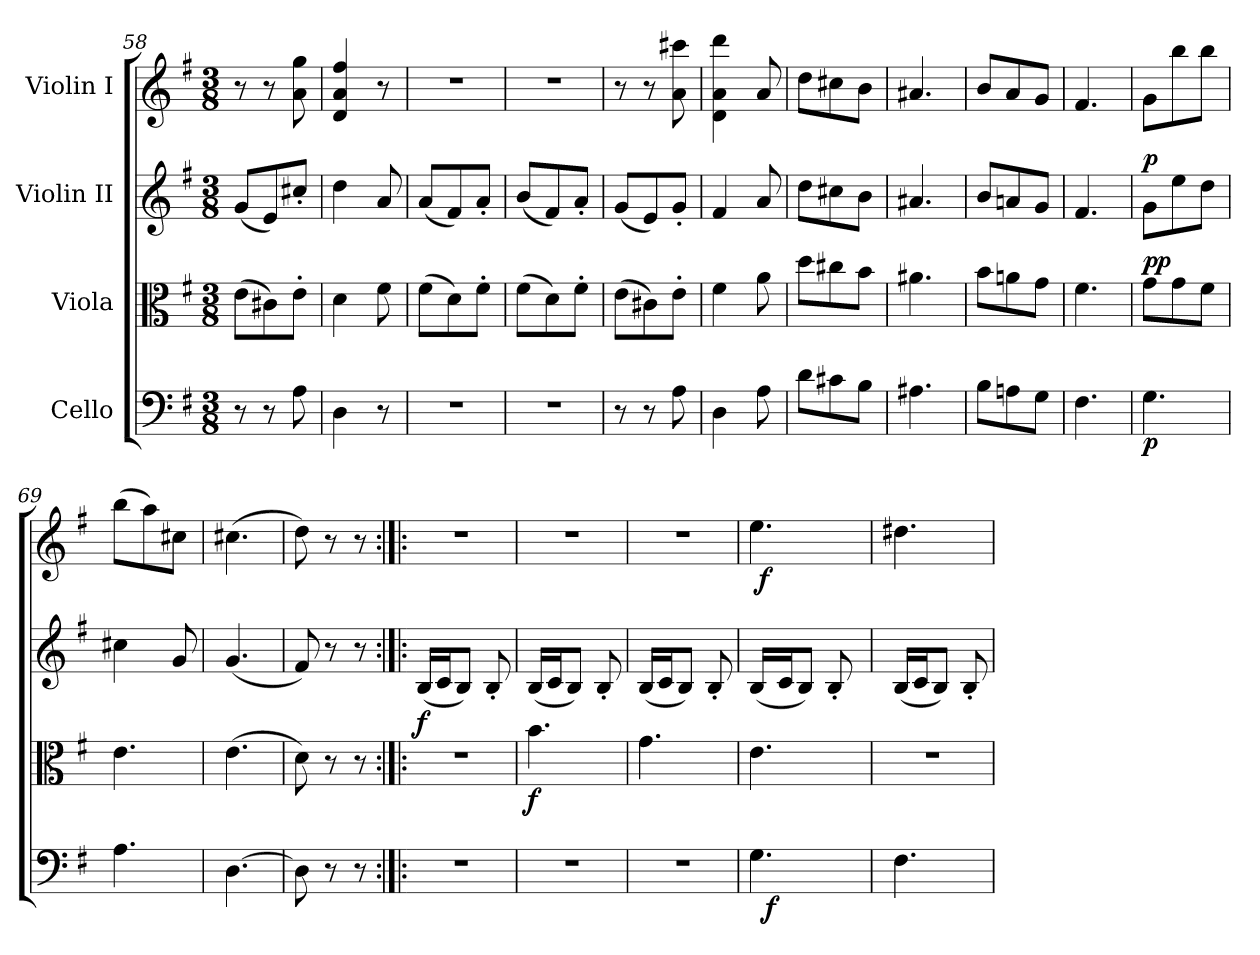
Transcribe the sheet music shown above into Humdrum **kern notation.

**kern	**dynam	**kern	**dynam	**kern	**dynam	**kern	**dynam
*part4	*part4	*part3	*part3	*part2	*part2	*part1	*part1
*staff4	*staff4	*staff3	*staff3	*staff2	*staff2	*staff1	*staff1
*I"Cello	*	*I"Viola	*	*I"Violin II	*	*I"Violin I	*
*clefF4	*	*clefC3	*	*clefG2	*	*clefG2	*
*k[f#]	*	*k[f#]	*	*k[f#]	*	*k[f#]	*
*G:	*	*G:	*	*G:	*	*G:	*
*M3/8	*	*M3/8	*	*M3/8	*	*M3/8	*
=58	=58	=58	=58	=58	=58	=58	=58
8r	.	(>8e\L	.	(<8g/L	.	8r	.
8r	.	8c#X\)	.	8e/)	.	8r	.
8A\	.	8e'>\J	.	8cc#X'</J	.	8a\ 8gg\	.
=59	=59	=59	=59	=59	=59	=59	=59
4D\	.	4d\	.	4dd\	.	4d/ 4a/ 4ff#/	.
8r	.	8f#\	.	8a/	.	8r	.
!!LO:LB:g=z
=60	=60	=60	=60	=60	=60	=60	=60
4.r	.	(>8f#\L	.	(<8a/L	.	4.r	.
.	.	8d\)	.	8f#/)	.	.	.
.	.	8f#'>\J	.	8a'</J	.	.	.
=61	=61	=61	=61	=61	=61	=61	=61
4.r	.	(>8f#\L	.	(<8b/L	.	4.r	.
.	.	8d\)	.	8f#/)	.	.	.
.	.	8f#'>\J	.	8a'</J	.	.	.
=62	=62	=62	=62	=62	=62	=62	=62
8r	.	(>8e\L	.	(<8g/L	.	8r	.
8r	.	8c#X\)	.	8e/)	.	8r	.
8A\	.	8e'>\J	.	8g'</J	.	8a\ 8ccc#X\	.
=63	=63	=63	=63	=63	=63	=63	=63
4D\	.	4f#\	.	4f#/	.	4d\ 4a\ 4ddd\	.
8A\	.	8a\	.	8a/	.	8a/	.
=64	=64	=64	=64	=64	=64	=64	=64
8d\L	.	8dd\L	.	8dd\L	.	8dd\L	.
8c#X\	.	8cc#X\	.	8cc#X\	.	8cc#X\	.
8B\J	.	8b\J	.	8b\J	.	8b\J	.
=65	=65	=65	=65	=65	=65	=65	=65
4.A#X\	.	4.a#X\	.	4.a#X/	.	4.a#X/	.
!!LO:PB:g=z
=66	=66	=66	=66	=66	=66	=66	=66
8B\L	.	8b\L	.	8b/L	.	8b/L	.
8An\	.	8an\	.	8an/	.	8a/	.
8G\J	.	8g\J	.	8g/J	.	8g/J	.
=67	=67	=67	=67	=67	=67	=67	=67
4.F#\	.	4.f#\	.	4.f#/	.	4.f#/	.
=68	=68	=68	=68	=68	=68	=68	=68
!	!LO:DY:b	!	!LO:DY:a	!	!	!	!
!	!	!	!LO:DY:n=1:b	!	!LO:DY:a	!	!
4.G\	p	8g\L	p p	8g\L	p	8g\L	.
.	.	8g\	.	8ee\	.	8bb\	.
.	.	8f#\J	.	8dd\J	.	8bb\J	.
=69	=69	=69	=69	=69	=69	=69	=69
4.A\	.	4.e\	.	4cc#X\	.	(>8bb\L	.
.	.	.	.	.	.	8aa\)	.
.	.	.	.	8g/	.	8cc#X\J	.
=70	=70	=70	=70	=70	=70	=70	=70
[4.D\	.	(>4.e\	.	(<4.g/	.	(>4.cc#X\	.
=71	=71	=71	=71	=71	=71	=71	=71
8D\]	.	8d\)	.	8f#/)	.	8dd\)	.
8r	.	8r	.	8r	.	8r	.
8r	.	8r	.	8r	.	8r	.
!!LO:LB:g=z
=72:|!|:	=72:|!|:	=72:|!|:	=72:|!|:	=72:|!|:	=72:|!|:	=72:|!|:	=72:|!|:
!	!	!	!LO:DY:a	!	!	!	!
4.r	.	4.r	f	(<16B/LL	.	4.r	.
.	.	.	.	16c/J	.	.	.
.	.	.	.	8B/J)	.	.	.
.	.	.	.	8B'</	.	.	.
=73	=73	=73	=73	=73	=73	=73	=73
!	!	!	!LO:DY:b	!	!	!	!
4.r	.	4.b\	f	(<16B/LL	.	4.r	.
.	.	.	.	16c/J	.	.	.
.	.	.	.	8B/J)	.	.	.
.	.	.	.	8B'</	.	.	.
=74	=74	=74	=74	=74	=74	=74	=74
4.r	.	4.g\	.	(<16B/LL	.	4.r	.
.	.	.	.	16c/J	.	.	.
.	.	.	.	8B/J)	.	.	.
.	.	.	.	8B'</	.	.	.
=75	=75	=75	=75	=75	=75	=75	=75
*^	*	*	*	*	*	*^	*
4.G\	32ryy	.	4.e\	.	(<16B/LL	.	4.ee\	48ryy	.
!	!	!	!	!	!	!	!	!	!LO:DY:b
.	.	.	.	.	.	.	.	3ryy	f
!	!	!LO:DY:b	!	!	!	!	!	!	!
.	4ryy	f	.	.	.	.	.	.	.
.	.	.	.	.	16c/J	.	.	.	.
.	.	.	.	.	8B/J)	.	.	.	.
.	.	.	.	.	8B'</	.	.	.	.
.	16.ryy	.	.	.	.	.	.	.	.
.	.	.	.	.	.	.	.	48ryy	.
*v	*v	*	*	*	*	*	*v	*v	*
=76	=76	=76	=76	=76	=76	=76	=76
4.F#\	.	4.r	.	(<16B/LL	.	4.dd#X\	.
.	.	.	.	16c/J	.	.	.
.	.	.	.	8B/J)	.	.	.
.	.	.	.	8B'</	.	.	.
=	=	=	=	=	=	=	=
*-	*-	*-	*-	*-	*-	*-	*-
